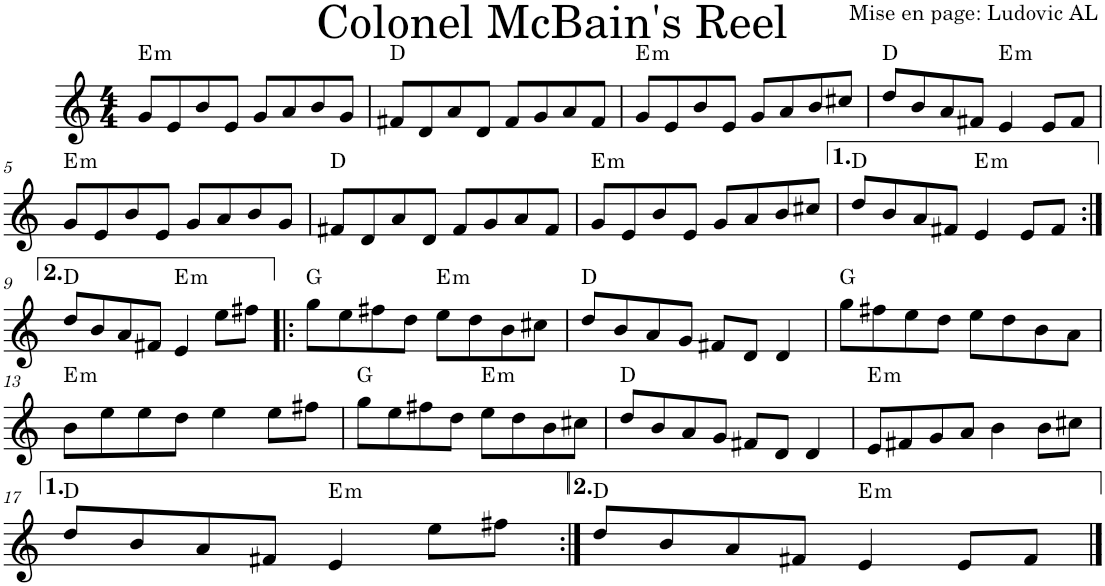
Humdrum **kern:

**kern	**harte
*part1	*part1
*staff1	*
*I"Violon	*
*I'Vln.	*
*clefG2	*
*k[]	*
*M4/4	*
=1	=1
!	!LO:H:kt=m
8g/L	E:min
8e/	.
8b/	.
8e/J	.
8g/L	.
8a/	.
8b/	.
8g/J	.
=2	=2
8f#X/L	D:maj
8d/	.
8a/	.
8d/J	.
8f#/L	.
8g/	.
8a/	.
8f#/J	.
=3	=3
!	!LO:H:kt=m
8g/L	E:min
8e/	.
8b/	.
8e/J	.
8g/L	.
8a/	.
8b/	.
8cc#X/J	.
=4	=4
8dd/L	D:maj
8b/	.
8a/	.
8f#X/J	.
!	!LO:H:kt=m
4e/	E:min
8e/L	.
8f#/J	.
!!LO:LB:g=z
=5	=5
!	!LO:H:kt=m
8g/L	E:min
8e/	.
8b/	.
8e/J	.
8g/L	.
8a/	.
8b/	.
8g/J	.
=6	=6
8f#X/L	D:maj
8d/	.
8a/	.
8d/J	.
8f#/L	.
8g/	.
8a/	.
8f#/J	.
=7	=7
!	!LO:H:kt=m
8g/L	E:min
8e/	.
8b/	.
8e/J	.
8g/L	.
8a/	.
8b/	.
8cc#X/J	.
=8	=8
8dd/L	D:maj
8b/	.
8a/	.
8f#X/J	.
!	!LO:H:kt=m
4e/	E:min
8e/L	.
8f#/J	.
!!LO:LB:g=z
=9:|!	=9:|!
8dd/L	D:maj
8b/	.
8a/	.
8f#X/J	.
!	!LO:H:kt=m
4e/	E:min
8ee\L	.
8ff#X\J	.
=10!|:	=10!|:
8gg\L	G:maj
8ee\	.
8ff#X\	.
8dd\J	.
!	!LO:H:kt=m
8ee\L	E:min
8dd\	.
8b\	.
8cc#X\J	.
=11	=11
8dd/L	D:maj
8b/	.
8a/	.
8g/J	.
8f#X/L	.
8d/J	.
4d/	.
=12	=12
8gg\L	G:maj
8ff#X\	.
8ee\	.
8dd\J	.
8ee\L	.
8dd\	.
8b\	.
8a\J	.
!!LO:LB:g=z
=13	=13
!	!LO:H:kt=m
8b\L	E:min
8ee\	.
8ee\	.
8dd\J	.
4ee\	.
8ee\L	.
8ff#X\J	.
=14	=14
8gg\L	G:maj
8ee\	.
8ff#X\	.
8dd\J	.
!	!LO:H:kt=m
8ee\L	E:min
8dd\	.
8b\	.
8cc#X\J	.
=15	=15
8dd/L	D:maj
8b/	.
8a/	.
8g/J	.
8f#X/L	.
8d/J	.
4d/	.
=16	=16
!	!LO:H:kt=m
8e/L	E:min
8f#X/	.
8g/	.
8a/J	.
4b\	.
8b\L	.
8cc#X\J	.
!!LO:LB:g=z
=17	=17
8dd/L	D:maj
8b/	.
8a/	.
8f#X/J	.
!	!LO:H:kt=m
4e/	E:min
8ee\L	.
8ff#X\J	.
=18:|!	=18:|!
8dd/L	D:maj
8b/	.
8a/	.
8f#X/J	.
!	!LO:H:kt=m
4e/	E:min
8e/L	.
8f#/J	.
==	==
*-	*-
